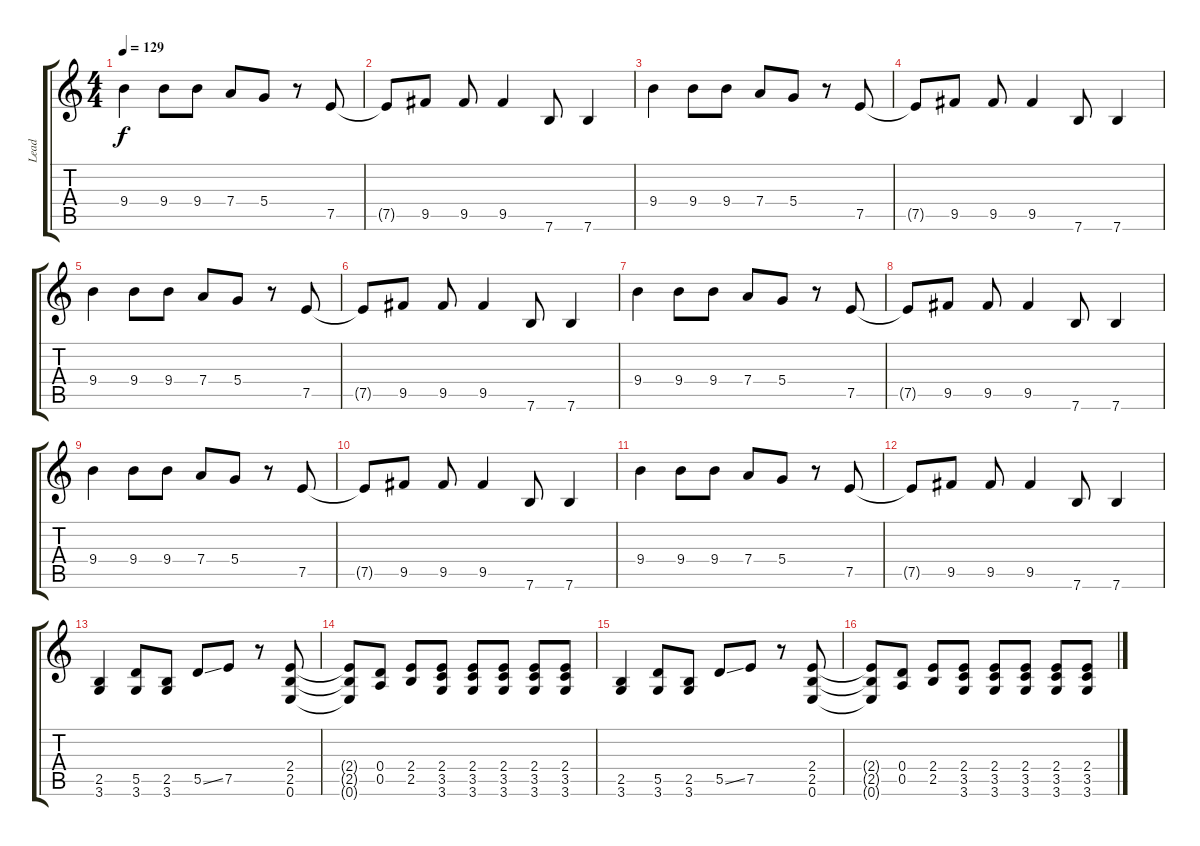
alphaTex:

\track ("Lead" "Lead") {instrument electricguitarjazz}
\staff {score tabs}
\tuning (E4 B3 G3 D3 A2 E2) {hide}
\ts (4 4)
\tempo 129
\clef g2
\ks c
9.4.4{dy f} 9.4.8 9.4.8 7.4.8 5.4.8 r.8 7.5.8 |
7.5{t}.8 9.5.8 9.5.8 9.5.4 7.6.8 7.6.4 |
9.4.4 9.4.8 9.4.8 7.4.8 5.4.8 r.8 7.5.8 |
7.5{t}.8 9.5.8 9.5.8 9.5.4 7.6.8 7.6.4 |
9.4.4 9.4.8 9.4.8 7.4.8 5.4.8 r.8 7.5.8 |
7.5{t}.8 9.5.8 9.5.8 9.5.4 7.6.8 7.6.4 |
9.4.4 9.4.8 9.4.8 7.4.8 5.4.8 r.8 7.5.8 |
7.5{t}.8 9.5.8 9.5.8 9.5.4 7.6.8 7.6.4 |
9.4.4 9.4.8 9.4.8 7.4.8 5.4.8 r.8 7.5.8 |
7.5{t}.8 9.5.8 9.5.8 9.5.4 7.6.8 7.6.4 |
9.4.4 9.4.8 9.4.8 7.4.8 5.4.8 r.8 7.5.8 |
7.5{t}.8 9.5.8 9.5.8 9.5.4 7.6.8 7.6.4 |
(2.5 3.6).4 (5.5 3.6).8 (2.5 3.6).8 5.5{ss}.8 7.5.8 r.8 (2.4 2.5 0.6).8 |
(2.4{t} 2.5{t} 0.6{t}).8 (0.4 0.5).8 (2.4 2.5).8 (2.4 3.5 3.6).8 (2.4 3.5 3.6).8 (2.4 3.5 3.6).8 (2.4 3.5 3.6).8 (2.4 3.5 3.6).8 |
(2.5 3.6).4 (5.5 3.6).8 (2.5 3.6).8 5.5{ss}.8 7.5.8 r.8 (2.4 2.5 0.6).8 |
(2.4{t} 2.5{t} 0.6{t}).8 (0.4 0.5).8 (2.4 2.5).8 (2.4 3.5 3.6).8 (2.4 3.5 3.6).8 (2.4 3.5 3.6).8 (2.4 3.5 3.6).8 (2.4 3.5 3.6).8
